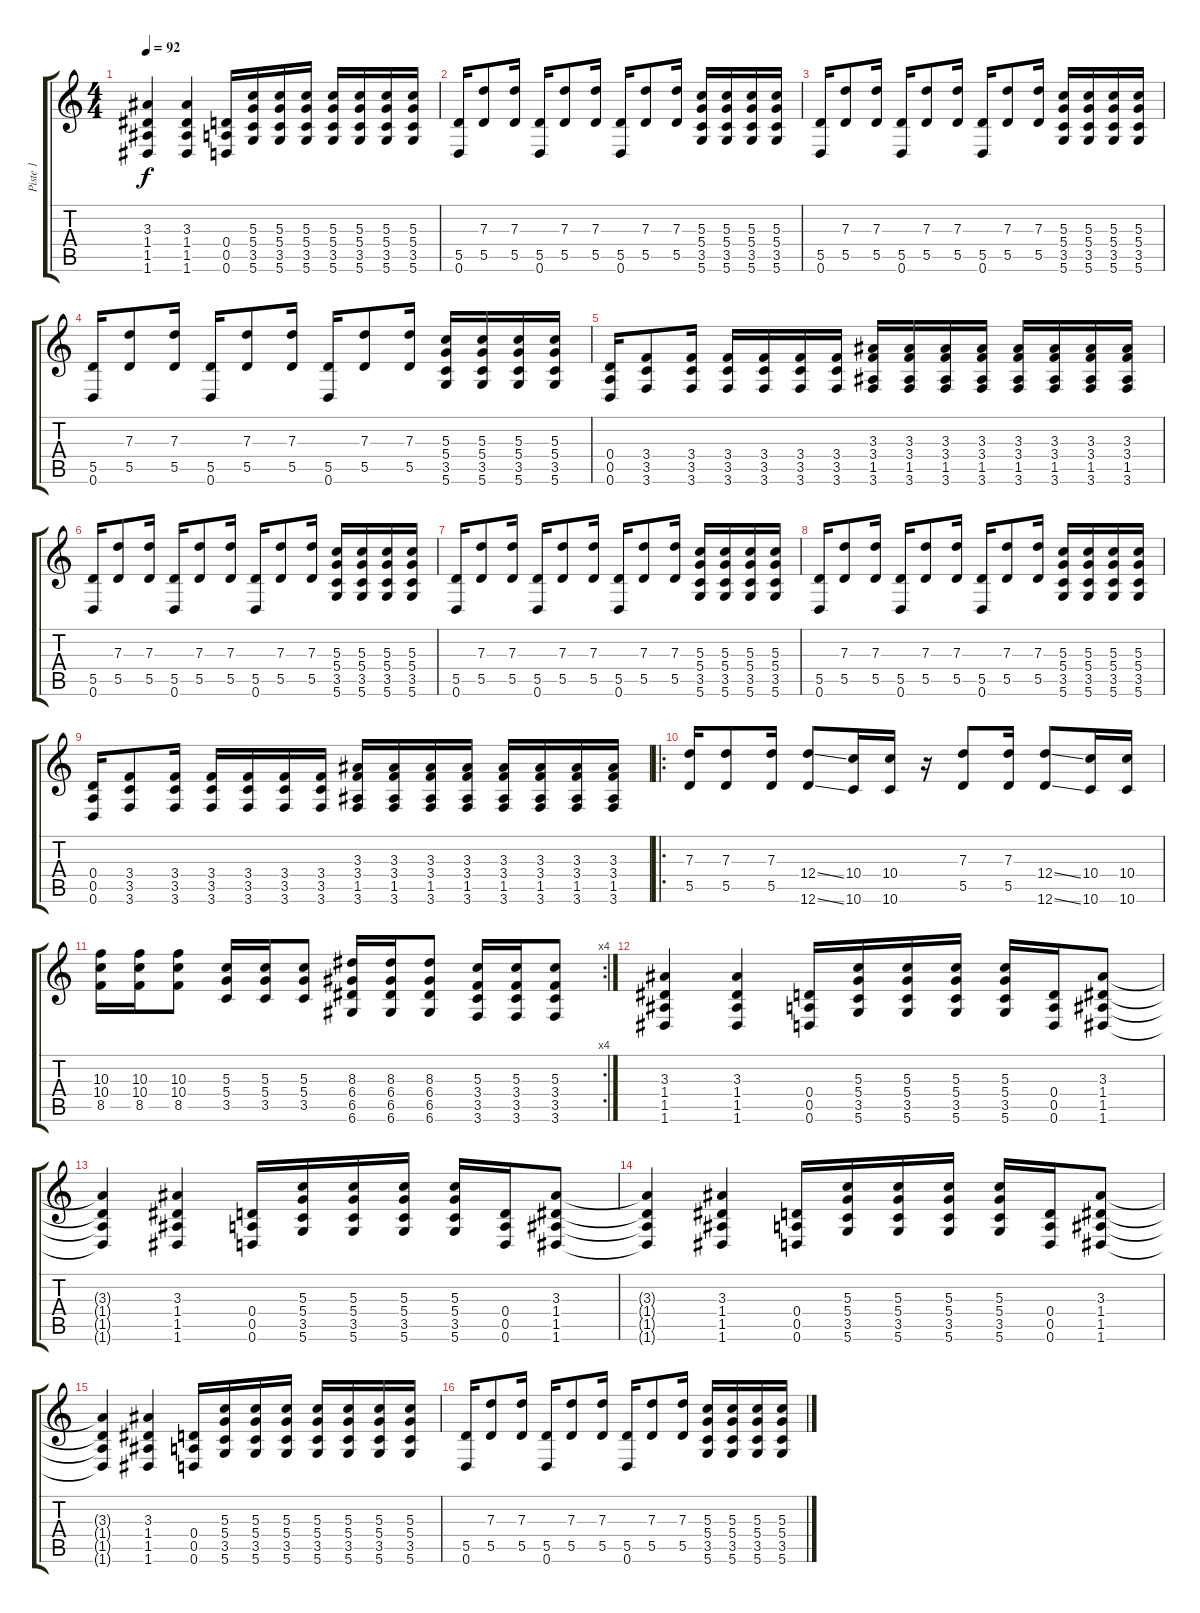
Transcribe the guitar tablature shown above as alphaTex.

\track ("Piste 1" "Piste 1") {instrument distortionguitar}
\staff {score tabs}
\tuning (E4 B3 G3 D3 A2 D2) {hide}
\ts (4 4)
\tempo 92
\clef g2
\ks c
(3.3{t} 1.4{t} 1.5{t} 1.6{t}).4{dy f} (3.3 1.4 1.5 1.6).4 (0.4 0.5 0.6).16 (5.3 5.4 3.5 5.6).16 (5.3 5.4 3.5 5.6).16 (5.3 5.4 3.5 5.6).16 (5.3 5.4 3.5 5.6).16 (5.3 5.4 3.5 5.6).16 (5.3 5.4 3.5 5.6).16 (5.3 5.4 3.5 5.6).16 |
(5.5 0.6).16 (7.3 5.5).8 (7.3 5.5).16 (5.5 0.6).16 (7.3 5.5).8 (7.3 5.5).16 (5.5 0.6).16 (7.3 5.5).8 (7.3 5.5).16 (5.3 5.4 3.5 5.6).16 (5.3 5.4 3.5 5.6).16 (5.3 5.4 3.5 5.6).16 (5.3 5.4 3.5 5.6).16 |
(5.5 0.6).16 (7.3 5.5).8 (7.3 5.5).16 (5.5 0.6).16 (7.3 5.5).8 (7.3 5.5).16 (5.5 0.6).16 (7.3 5.5).8 (7.3 5.5).16 (5.3 5.4 3.5 5.6).16 (5.3 5.4 3.5 5.6).16 (5.3 5.4 3.5 5.6).16 (5.3 5.4 3.5 5.6).16 |
(5.5 0.6).16 (7.3 5.5).8 (7.3 5.5).16 (5.5 0.6).16 (7.3 5.5).8 (7.3 5.5).16 (5.5 0.6).16 (7.3 5.5).8 (7.3 5.5).16 (5.3 5.4 3.5 5.6).16 (5.3 5.4 3.5 5.6).16 (5.3 5.4 3.5 5.6).16 (5.3 5.4 3.5 5.6).16 |
(0.4 0.5 0.6).16 (3.4 3.5 3.6).8 (3.4 3.5 3.6).16 (3.4 3.5 3.6).16 (3.4 3.5 3.6).16 (3.4 3.5 3.6).16 (3.4 3.5 3.6).16 (3.3 3.4 1.5 3.6).16 (3.3 3.4 1.5 3.6).16 (3.3 3.4 1.5 3.6).16 (3.3 3.4 1.5 3.6).16 (3.3 3.4 1.5 3.6).16 (3.3 3.4 1.5 3.6).16 (3.3 3.4 1.5 3.6).16 (3.3 3.4 1.5 3.6).16 |
(5.5 0.6).16 (7.3 5.5).8 (7.3 5.5).16 (5.5 0.6).16 (7.3 5.5).8 (7.3 5.5).16 (5.5 0.6).16 (7.3 5.5).8 (7.3 5.5).16 (5.3 5.4 3.5 5.6).16 (5.3 5.4 3.5 5.6).16 (5.3 5.4 3.5 5.6).16 (5.3 5.4 3.5 5.6).16 |
(5.5 0.6).16 (7.3 5.5).8 (7.3 5.5).16 (5.5 0.6).16 (7.3 5.5).8 (7.3 5.5).16 (5.5 0.6).16 (7.3 5.5).8 (7.3 5.5).16 (5.3 5.4 3.5 5.6).16 (5.3 5.4 3.5 5.6).16 (5.3 5.4 3.5 5.6).16 (5.3 5.4 3.5 5.6).16 |
(5.5 0.6).16 (7.3 5.5).8 (7.3 5.5).16 (5.5 0.6).16 (7.3 5.5).8 (7.3 5.5).16 (5.5 0.6).16 (7.3 5.5).8 (7.3 5.5).16 (5.3 5.4 3.5 5.6).16 (5.3 5.4 3.5 5.6).16 (5.3 5.4 3.5 5.6).16 (5.3 5.4 3.5 5.6).16 |
(0.4 0.5 0.6).16 (3.4 3.5 3.6).8 (3.4 3.5 3.6).16 (3.4 3.5 3.6).16 (3.4 3.5 3.6).16 (3.4 3.5 3.6).16 (3.4 3.5 3.6).16 (3.3 3.4 1.5 3.6).16 (3.3 3.4 1.5 3.6).16 (3.3 3.4 1.5 3.6).16 (3.3 3.4 1.5 3.6).16 (3.3 3.4 1.5 3.6).16 (3.3 3.4 1.5 3.6).16 (3.3 3.4 1.5 3.6).16 (3.3 3.4 1.5 3.6).16 |
\ro
(7.3 5.5).16{balance 8 instrument overdrivenguitar} (7.3 5.5).8 (7.3 5.5).16 (12.4{ss} 12.6{ss}).8 (10.4 10.6).16 (10.4 10.6).16 r.16 (7.3 5.5).8 (7.3 5.5).16 (12.4{ss} 12.6{ss}).8 (10.4 10.6).16 (10.4 10.6).16 |
\rc 4
(10.3 10.4 8.5).16 (10.3 10.4 8.5).16 (10.3 10.4 8.5).8 (5.3 5.4 3.5).16 (5.3 5.4 3.5).16 (5.3 5.4 3.5).8 (8.3 6.4 6.5 6.6).16 (8.3 6.4 6.5 6.6).16 (8.3 6.4 6.5 6.6).8 (5.3 3.4 3.5 3.6).16 (5.3 3.4 3.5 3.6).16 (5.3 3.4 3.5 3.6).8 |
(3.3 1.4 1.5 1.6).4{balance 0 instrument distortionguitar} (3.3 1.4 1.5 1.6).4 (0.4 0.5 0.6).16 (5.3 5.4 3.5 5.6).16 (5.3 5.4 3.5 5.6).16 (5.3 5.4 3.5 5.6).16 (5.3 5.4 3.5 5.6).16 (0.4 0.5 0.6).16 (3.3 1.4 1.5 1.6).8 |
(3.3{t} 1.4{t} 1.5{t} 1.6{t}).4 (3.3 1.4 1.5 1.6).4 (0.4 0.5 0.6).16 (5.3 5.4 3.5 5.6).16 (5.3 5.4 3.5 5.6).16 (5.3 5.4 3.5 5.6).16 (5.3 5.4 3.5 5.6).16 (0.4 0.5 0.6).16 (3.3 1.4 1.5 1.6).8 |
(3.3{t} 1.4{t} 1.5{t} 1.6{t}).4 (3.3 1.4 1.5 1.6).4 (0.4 0.5 0.6).16 (5.3 5.4 3.5 5.6).16 (5.3 5.4 3.5 5.6).16 (5.3 5.4 3.5 5.6).16 (5.3 5.4 3.5 5.6).16 (0.4 0.5 0.6).16 (3.3 1.4 1.5 1.6).8 |
(3.3{t} 1.4{t} 1.5{t} 1.6{t}).4 (3.3 1.4 1.5 1.6).4 (0.4 0.5 0.6).16 (5.3 5.4 3.5 5.6).16 (5.3 5.4 3.5 5.6).16 (5.3 5.4 3.5 5.6).16 (5.3 5.4 3.5 5.6).16 (5.3 5.4 3.5 5.6).16 (5.3 5.4 3.5 5.6).16 (5.3 5.4 3.5 5.6).16 |
(5.5 0.6).16 (7.3 5.5).8 (7.3 5.5).16 (5.5 0.6).16 (7.3 5.5).8 (7.3 5.5).16 (5.5 0.6).16 (7.3 5.5).8 (7.3 5.5).16 (5.3 5.4 3.5 5.6).16 (5.3 5.4 3.5 5.6).16 (5.3 5.4 3.5 5.6).16 (5.3 5.4 3.5 5.6).16
